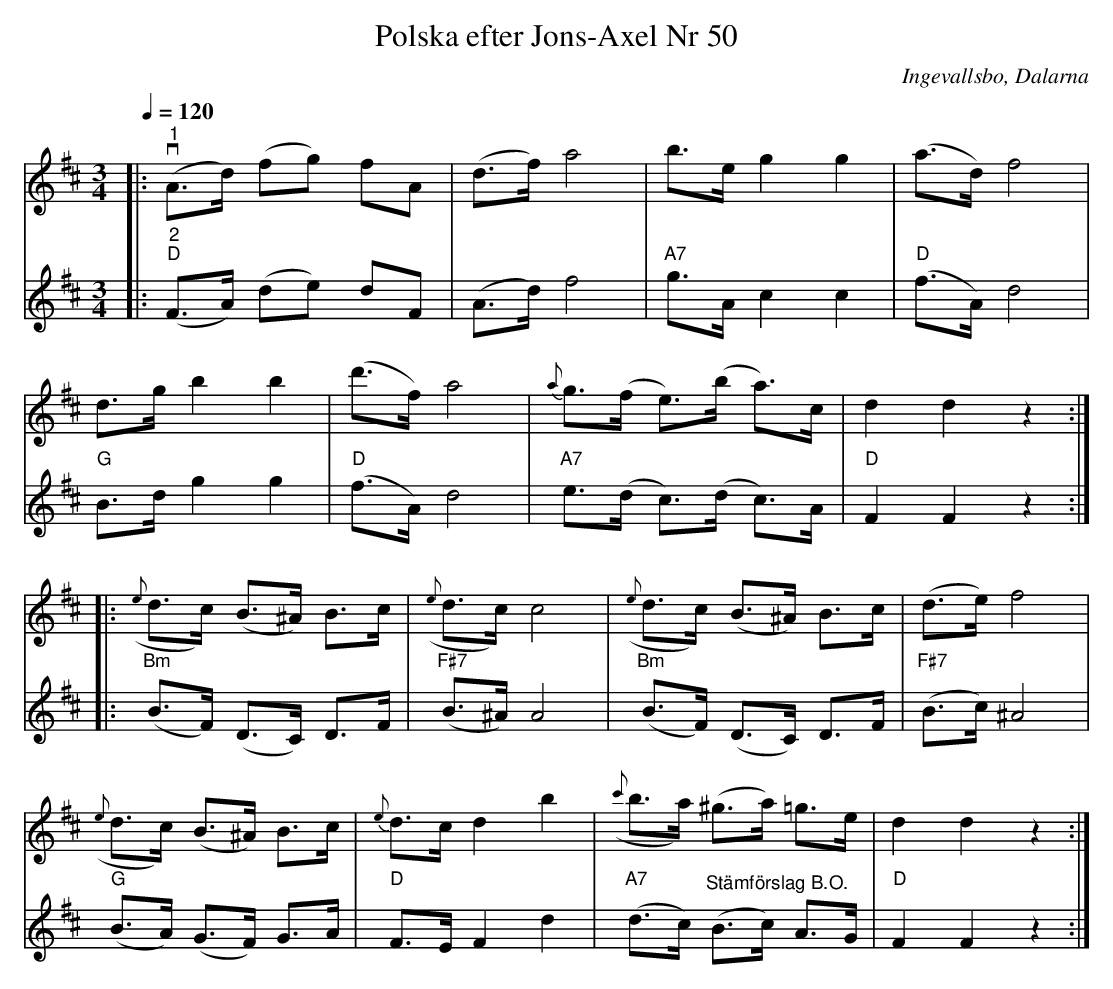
X:1
T:Polska efter Jons-Axel Nr 50
O:Ingevallsbo, Dalarna
L:1/8
Q:1/4=120
M:3/4
K:D
V:1
|:"^1"v (A>d) (fg) fA | (d>f) a4 | b>e g2 g2 | (a>d) f4 |
d>g b2 b2 | (d'>f) a4 | {a} g>(f e>)(b a>)c | d2 d2 z2 ::
({e} d>c) (B>^A) B>c |({e} d>c) c4 | ({e} d>c) (B>^A) B>c | (d>e) f4 |
({e} d>c) (B>^A) B>c |{e} d>c d2 b2 | ({c'} b>a) (^g>a) =g>e | d2 d2 z2 :|
V:2
|:"^2""D" (F>A) (de) dF | (A>d) f4 |"A7" g>A c2 c2 | "D" (f>A) d4 |
"G" B>d g2 g2 | "D" (f>A) d4 | "A7" e>(d c>)(d c>)A |"D" F2 F2 z2 ::
"Bm" (B>F) (D>C) D>F |"F#7" (B>^A) A4 | "Bm" (B>F) (D>C) D>F | "F#7" (B>c) ^A4 |
"G" (B>A) (G>F) G>A |"D" F>E F2 d2 |"A7" (d>c)"^Stämförslag B.O." (B>c) A>G | "D" F2 F2 z2 :|
